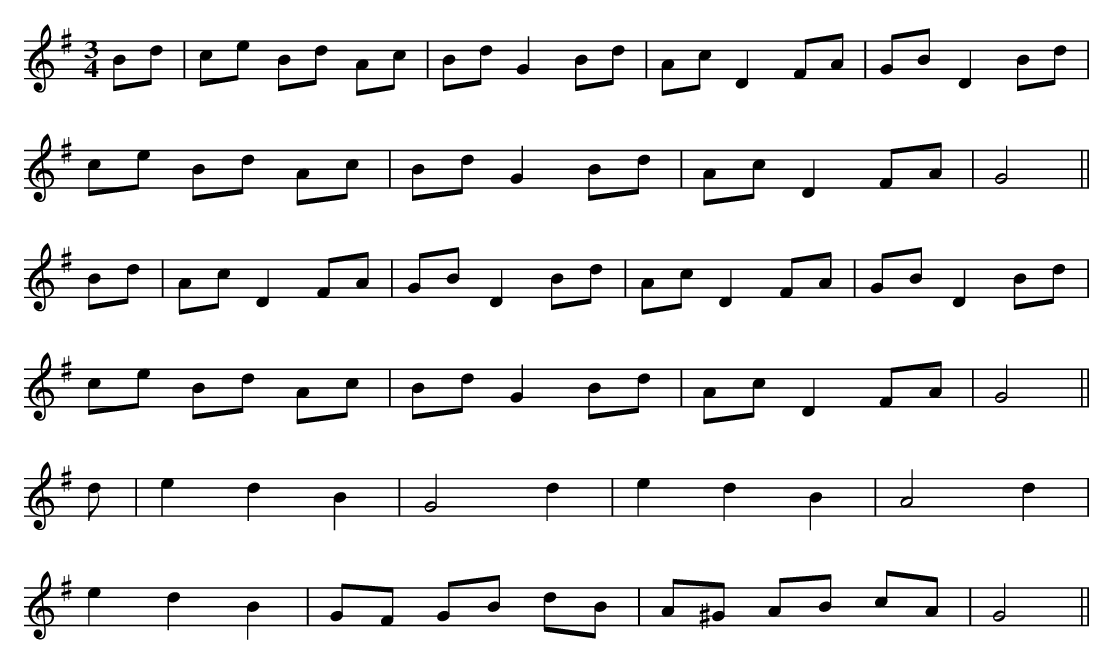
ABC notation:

X:1
M:3/4
K:G
Bd|ce Bd Ac|Bd G2 Bd|Ac D2 FA|GB D2 Bd|
ce Bd Ac|Bd G2 Bd|Ac D2 FA|G4||
Bd|Ac D2 FA|GB D2 Bd|Ac D2 FA|GB D2 Bd|
ce Bd Ac|Bd G2 Bd|Ac D2 FA|G4||
d|e2 d2 B2|G4 d2|e2 d2 B2|A4 d2|
e2 d2 B2|GF GB dB|A^G AB cA|G4||
